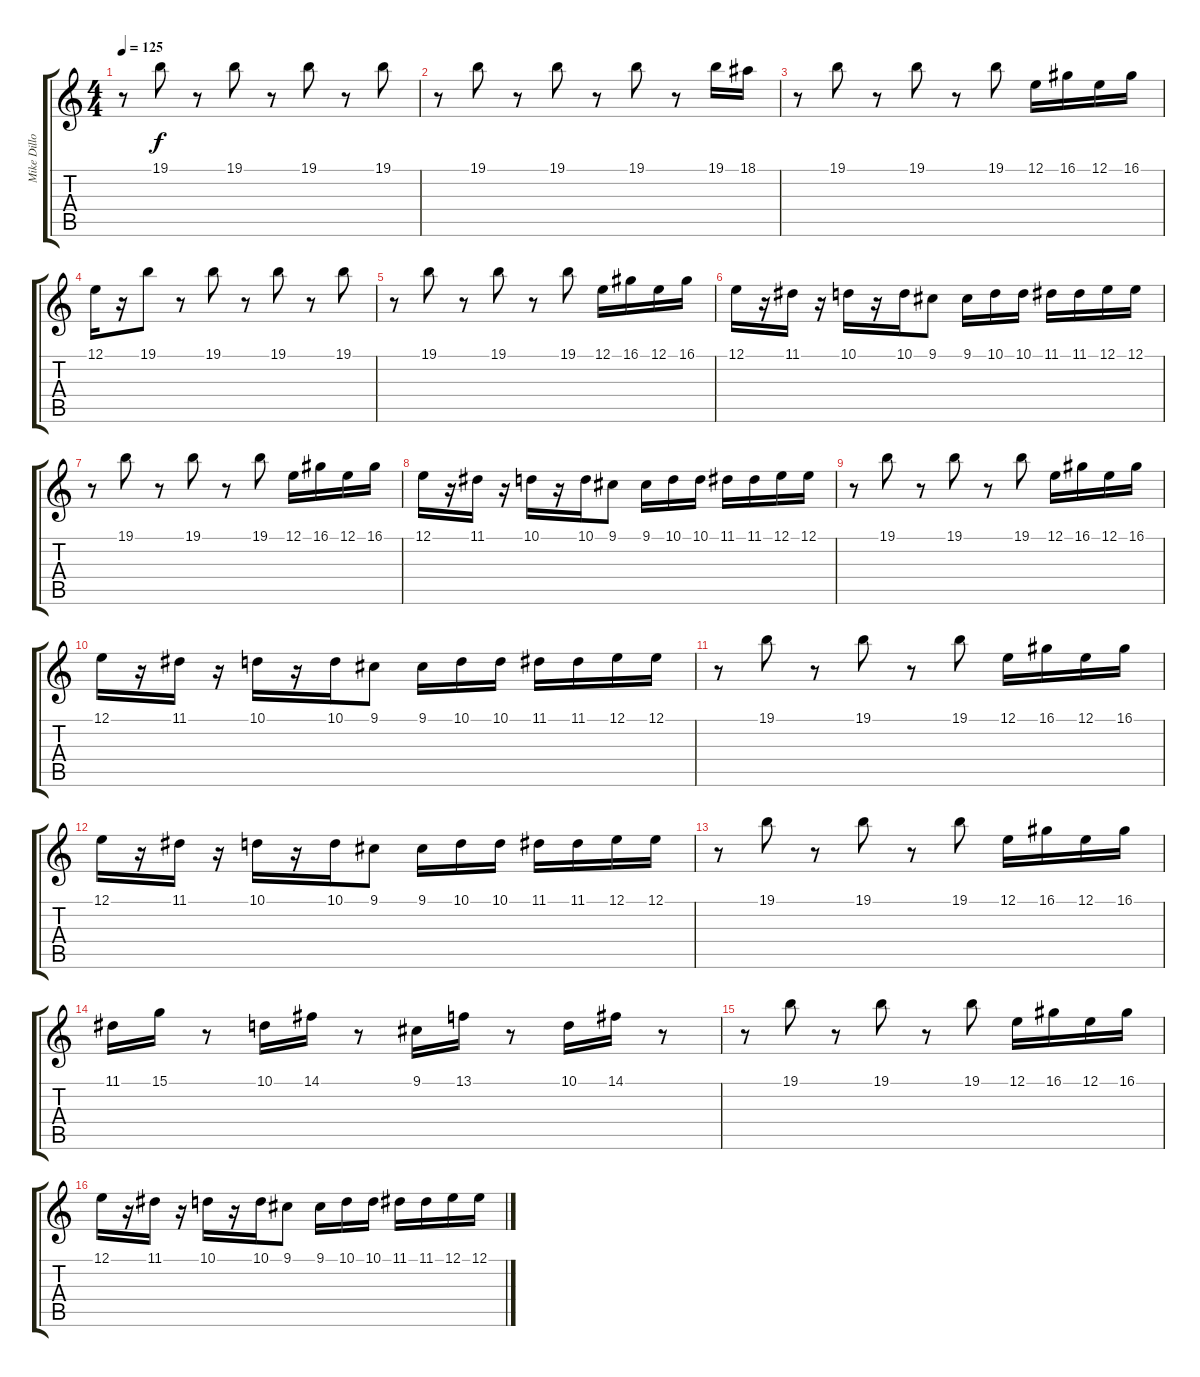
\track ("Mike Dillon (Marimba)" "Mike Dillo") {instrument xylophone}
\staff {score tabs}
\tuning (E4 B3 G3 D3 A2 E2) {hide}
\ts (4 4)
\tempo 125
\clef g2
\ks c
r.8{dy f} 19.1.8 r.8 19.1.8 r.8 19.1.8 r.8 19.1.8 |
r.8 19.1.8 r.8 19.1.8 r.8 19.1.8 r.8 19.1.16 18.1.16 |
r.8 19.1.8 r.8 19.1.8 r.8 19.1.8 12.1.16 16.1.16 12.1.16 16.1.16 |
12.1.16 r.16 19.1.8 r.8 19.1.8 r.8 19.1.8 r.8 19.1.8 |
r.8 19.1.8 r.8 19.1.8 r.8 19.1.8 12.1.16 16.1.16 12.1.16 16.1.16 |
12.1.16 r.16 11.1.16 r.16 10.1.16 r.16 10.1.16 9.1.8 9.1.16 10.1.16 10.1.16 11.1.16 11.1.16 12.1.16 12.1.16 |
r.8 19.1.8 r.8 19.1.8 r.8 19.1.8 12.1.16 16.1.16 12.1.16 16.1.16 |
12.1.16 r.16 11.1.16 r.16 10.1.16 r.16 10.1.16 9.1.8 9.1.16 10.1.16 10.1.16 11.1.16 11.1.16 12.1.16 12.1.16 |
r.8 19.1.8 r.8 19.1.8 r.8 19.1.8 12.1.16 16.1.16 12.1.16 16.1.16 |
12.1.16 r.16 11.1.16 r.16 10.1.16 r.16 10.1.16 9.1.8 9.1.16 10.1.16 10.1.16 11.1.16 11.1.16 12.1.16 12.1.16 |
r.8 19.1.8 r.8 19.1.8 r.8 19.1.8 12.1.16 16.1.16 12.1.16 16.1.16 |
12.1.16 r.16 11.1.16 r.16 10.1.16 r.16 10.1.16 9.1.8 9.1.16 10.1.16 10.1.16 11.1.16 11.1.16 12.1.16 12.1.16 |
r.8 19.1.8 r.8 19.1.8 r.8 19.1.8 12.1.16 16.1.16 12.1.16 16.1.16 |
11.1.16 15.1.16 r.8 10.1.16 14.1.16 r.8 9.1.16 13.1.16 r.8 10.1.16 14.1.16 r.8 |
r.8 19.1.8 r.8 19.1.8 r.8 19.1.8 12.1.16 16.1.16 12.1.16 16.1.16 |
12.1.16 r.16 11.1.16 r.16 10.1.16 r.16 10.1.16 9.1.8 9.1.16 10.1.16 10.1.16 11.1.16 11.1.16 12.1.16 12.1.16
